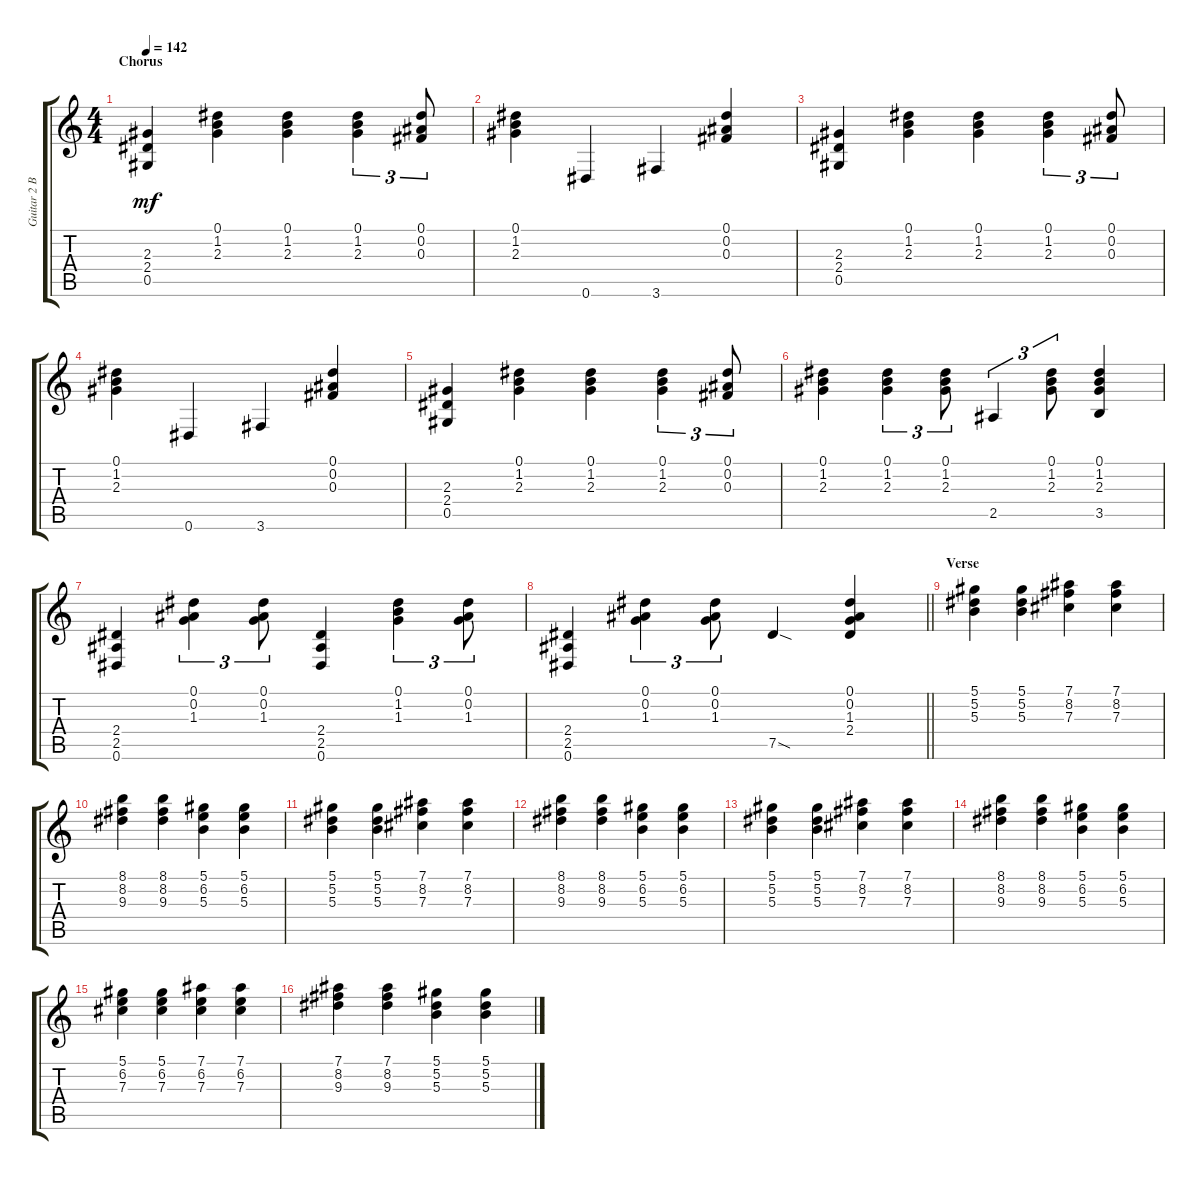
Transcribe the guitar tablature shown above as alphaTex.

\track ("Guitar 2 Bernd Kurtzke" "Guitar 2 B") {instrument distortionguitar}
\staff {score tabs}
\tuning (Eb4 Bb3 Gb3 Db3 Ab2 Eb2) {hide}
\ts (4 4)
\section ("" "Chorus")
\tempo 142
\clef g2
\ks c
(2.3 2.4 0.5).4{dy mf} (0.1 1.2 2.3).4 (0.1 1.2 2.3).4 (0.1 1.2 2.3).4{tu (3 2)} (0.1 0.2 0.3).8{tu (3 2)} |
(0.1 1.2 2.3).4 0.6.4 3.6.4 (0.1 0.2 0.3).4 |
(2.3 2.4 0.5).4 (0.1 1.2 2.3).4 (0.1 1.2 2.3).4 (0.1 1.2 2.3).4{tu (3 2)} (0.1 0.2 0.3).8{tu (3 2)} |
(0.1 1.2 2.3).4 0.6.4 3.6.4 (0.1 0.2 0.3).4 |
(2.3 2.4 0.5).4 (0.1 1.2 2.3).4 (0.1 1.2 2.3).4 (0.1 1.2 2.3).4{tu (3 2)} (0.1 0.2 0.3).8{tu (3 2)} |
(0.1 1.2 2.3).4 (0.1 1.2 2.3).4{tu (3 2)} (0.1 1.2 2.3).8{tu (3 2)} 2.5.4{tu (3 2)} (0.1 1.2 2.3).8{tu (3 2)} (0.1 1.2 2.3 3.5).4 |
(2.4 2.5 0.6).4 (0.1 0.2 1.3).4{tu (3 2)} (0.1 0.2 1.3).8{tu (3 2)} (2.4 2.5 0.6).4 (0.1 1.2 1.3).4{tu (3 2)} (0.1 0.2 1.3).8{tu (3 2)} |
\barLineRight lightlight
(2.4 2.5 0.6).4 (0.1 0.2 1.3).4{tu (3 2)} (0.1 0.2 1.3).8{tu (3 2)} 7.5{sod}.4 (0.1 0.2 1.3 2.4).4 |
\section ("" "Verse")
(5.1 5.2 5.3).4 (5.1 5.2 5.3).4 (7.1 8.2 7.3).4 (7.1 8.2 7.3).4 |
(8.1 8.2 9.3).4 (8.1 8.2 9.3).4 (5.1 6.2 5.3).4 (5.1 6.2 5.3).4 |
(5.1 5.2 5.3).4 (5.1 5.2 5.3).4 (7.1 8.2 7.3).4 (7.1 8.2 7.3).4 |
(8.1 8.2 9.3).4 (8.1 8.2 9.3).4 (5.1 6.2 5.3).4 (5.1 6.2 5.3).4 |
(5.1 5.2 5.3).4 (5.1 5.2 5.3).4 (7.1 8.2 7.3).4 (7.1 8.2 7.3).4 |
(8.1 8.2 9.3).4 (8.1 8.2 9.3).4 (5.1 6.2 5.3).4 (5.1 6.2 5.3).4 |
(5.1 6.2 7.3).4 (5.1 6.2 7.3).4 (7.1 6.2 7.3).4 (7.1 6.2 7.3).4 |
(7.1 8.2 9.3).4 (7.1 8.2 9.3).4 (5.1 5.2 5.3).4 (5.1 5.2 5.3).4
